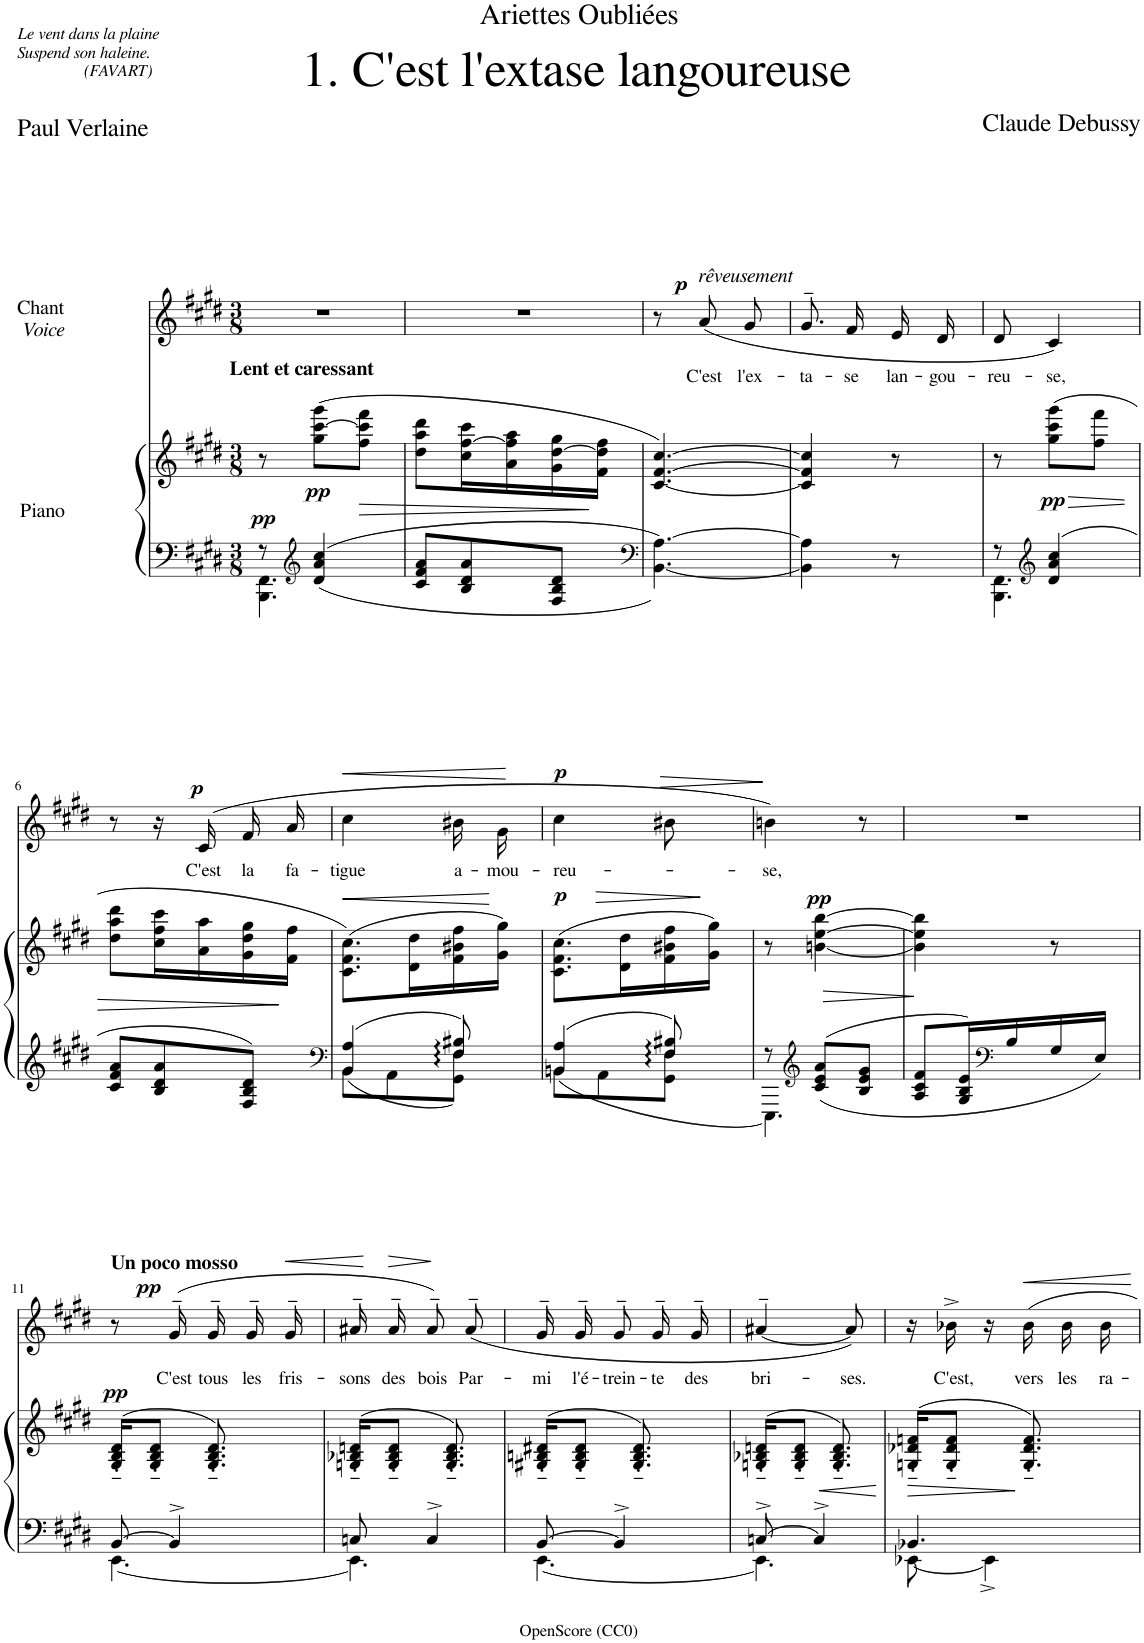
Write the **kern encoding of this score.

**kern	**kern	**dynam	**kern	**text	**dynam
*part2	*part2	*part2	*part1	*part1	*part1
*staff3	*staff2	*staff2/3	*staff1	*staff1	*staff1
*I"Piano	*	*	*I"Chant Voice	*	*
*I'Pno	*	*	*	*	*
*clefF4	*clefG2	*	*clefG2	*	*
*k[f#c#g#d#]	*k[f#c#g#d#]	*	*k[f#c#g#d#]	*	*
*M3/8	*M3/8	*	*M3/8	*	*
=1	=1	=1	=1	=1	=1
*^	*	*	*	*	*
!	!	!	!	!LO:TX:b:B:t=Lent et caressant	!	!
!	!	!	!LO:DY:a=2	!	!	!
8r	4.BBB\ 4.FF#\	8r	pp	4.r	.	.
*clefG2	*	*	*	*	*	*
!	!	!	!LO:DY:b	!	!	!
4d#/ 4a/ 4cc#/	.	(8gg#\ [8ccc#\ 8ggg#\L	pp	.	.	.
!	!	!	!LO:HP:b	!	!	!
.	.	8ff#\ 8ccc#\] 8fff#\J	>	.	.	.
*v	*v	*	*	*	*	*
=2	=2	=2	=2	=2	=2
8c#/ 8f#/ 8a/L	8dd#\ 8aa\ 8ddd#\L	.	4.r	.	.
8B/ 8d#/ 8a/	16cc#\ [16ff#\ 16ccc#\L	.	.	.	.
.	16a\ 16ff#\] 16aa\	.	.	.	.
8F#/ 8B/ 8d#/J	16g#\ [16dd#\ 16gg#\	.	.	.	.
.	16f#\ 16dd#\] 16ff#\JJ	]	.	.	.
=3	=3	=3	=3	=3	=3
*clefF4	*	*	*	*	*
[4.BB\ [4.A\	[4.c#/ [>4.f#/ [4.cc#/)	.	8r	.	.
!	!	!	!LO:TX:a:i:t=rêveusement	!	!
!	!	!	!	!LO:LY:b	!LO:DY:a
.	.	.	(8a/L	C'est	p
!	!	!	!	!LO:LY:b	!
.	.	.	8g#/J	l'ex-	.
=4	=4	=4	=4	=4	=4
!	!	!	!	!LO:LY:b	!
4BB\] 4A\]	4c#/] 4f#/] 4cc#/]	.	8.g#~>/L	-ta-	.
!	!	!	!	!LO:LY:b	!
.	.	.	16f#/L	-se	.
!	!	!	!	!LO:LY:b	!
8r	8r	.	16e/	lan-	.
!	!	!	!	!LO:LY:b	!
.	.	.	16d#/JJ	-gou-	.
=5	=5	=5	=5	=5	=5
*^	*	*	*	*	*
!	!	!	!	!	!LO:LY:b	!
8r	4.BBB\ 4.FF#\	8r	.	8d#/	-reu-	.
*clefG2	*	*	*	*	*	*
!	!	!	!LO:HP:b	!	!LO:LY:b	!
!	!	!	!LO:DY:n=1:b	!	!	!
4d#/ 4a/ 4cc#/	.	(8gg#\ 8ccc#\ 8ggg#\L	> pp	4c#/)	-se,	.
.	.	8ff#\ 8fff#\J	.	.	.	.
*v	*v	*	*	*	*	*
!!LO:LB:g=z
=6	=6	=6	=6	=6	=6
8c#/ 8f#/ 8a/L	8dd#\ 8aa\ 8ddd#\L	.	8r	.	.
8B/ 8d#/ 8a/	16cc#\ 16ff#\ 16ccc#\L	.	16r	.	.
!	!	!	!	!LO:LY:b	!LO:DY:a
.	16a\ 16aa\	.	(16c#/LL	C'est	p
!	!	!	!	!LO:LY:b	!
8F#/ 8B/ 8d#/J	16g#\ 16dd#\ 16gg#\	.	16f#/	la	.
!	!	!	!	!LO:LY:b	!
.	16f#\ 16ff#\JJ	]	16a/JJ	fa-	.
=7	=7	=7	=7	=7	=7
*clefF4	*	*	*	*	*
*^	*	*	*	*	*
!	!	!	!LO:HP:b	!	!LO:LY:b	!LO:HP:b
4BB/ 4A/	8BB\L	(8.c#\ 8.f#\ 8.cc#\L)	<	4cc#\	-tigue	<
.	8AA\	.	.	.	.	.
.	.	16d#\ 16dd#\L	.	.	.	.
!	!	!	!	!	!LO:LY:b	!
8F#/ 8B#X/	8GG#\ 8F#\J	16f#\ 16b#X\ 16ff#\	.	16b#X\LL	a-	.
!	!	!	!	!	!LO:LY:b	!
.	.	16g#\ 16gg#\JJ)	[	16g#\JJ	-mou-	[
=8	=8	=8	=8	=8	=8	=8
!	!	!	!LO:HP:b	!	!LO:LY:b	!
!	!	!	!LO:DY:n=1:a	!	!	!LO:DY:a
4BBn/ 4A/	8BB\L	(8.c#\ 8.f#\ 8.cc#\L	> p	4cc#\	-reu-	p
.	8AA\	.	.	.	.	.
.	.	16d#\ 16dd#\L	.	.	.	.
!	!	!	!	!	!	!LO:HP:b
8F#/ 8B#X/	8GG#\ 8F#\J	16f#\ 16b#X\ 16ff#\	.	8b#X\	.	>
.	.	16g#\ 16gg#\JJ)	]	.	.	.
*v	*v	*	*	*	*	*
.	.	.	.	.	]
=9	=9	=9	=9	=9	=9
*^	*	*	*	*	*
!	!	!	!	!	!LO:LY:b	!
8r	4.EEE\	8r	.	4bn\)	-se,	.
*clefG2	*	*	*	*	*	*
!	!	!	!LO:HP:b	!	!	!
!	!	!	!LO:DY:n=1:a	!	!	!
8c#/ 8e/ 8a/L	.	[4bn\ [>4ee\ [4bb\	> pp	.	.	.
8B/ 8e/ 8g#/J	.	.	.	8r	.	.
*v	*v	*	*	*	*	*
.	.	]	.	.	.
=10	=10	=10	=10	=10	=10
8A/ 8c#/ 8f#/L	4b\] 4ee\] 4bb\]	.	4.r	.	.
16G#/ 16B/ 16e/L	.	.	.	.	.
*clefF4	*	*	*	*	*
16B/	.	.	.	.	.
16G#/	8r	.	.	.	.
16E/JJ	.	.	.	.	.
!!LO:LB:g=z
=11	=11	=11	=11	=11	=11
*^	*	*	*	*	*
!	!	!	!	!LO:TX:a:B:t=Un poco mosso	!	!
!	!	!	!LO:DY:a	!	!	!
[8BB/	[4.EE\	(>16G#/'~ 16B/'~ 16d#/'~KL	pp	8r	.	.
.	.	8G#/'~ 8B/'~ 8d#/'~J	.	.	.	.
!	!	!	!	!	!LO:LY:b	!LO:DY:a
4BB^/]	.	.	.	(>16g#~>/LL	C'est	pp
!	!	!	!	!	!LO:LY:b	!
.	.	8.G#/'~ 8.B/'~ 8.d#/'~)	.	16g#~>/	tous	.
!	!	!	!	!	!LO:LY:b	!
.	.	.	.	16g#~>/	les	.
!	!	!	!	!	!LO:LY:b	!LO:HP:b
.	.	.	.	16g#~>/JJ	fris-	<
=12	=12	=12	=12	=12	=12	=12
!	!	!	!	!	!LO:LY:b	!
8Cn/	4.EE\]	(>16Gn/'~ 16B-X/'~ 16dn/'~KL	.	16a#X~>/LL	-sons	.
!	!	!	!	!	!LO:LY:b	!LO:HP:n=1:b
.	.	8G/'~ 8B-/'~ 8d/'~J	.	16a#~>/J	des	[ >
!	!	!	!	!	!LO:LY:b	!
4C^/	.	.	.	8a#~>/)	bois	.
.	.	8.G/'~ 8.B-/'~ 8.d/'~)	.	.	.	.
!	!	!	!	!	!LO:LY:b	!
.	.	.	.	(8a#~>/J	Par-	]
=13	=13	=13	=13	=13	=13	=13
!	!	!	!	!	!LO:LY:b	!
[8BB/	[4.EE\	(>16G#X/'~ 16Bn/'~ 16d#X/'~KL	.	16g#~>/LL	-mi	.
!	!	!	!	!	!LO:LY:b	!
.	.	8G#/'~ 8B/'~ 8d#/'~J	.	16g#~>/J	l'é-	.
!	!	!	!	!	!LO:LY:b	!
4BB^/]	.	.	.	8g#~>/	-trein-	.
.	.	8.G#/'~ 8.B/'~ 8.d#/'~)	.	.	.	.
!	!	!	!	!	!LO:LY:b	!
.	.	.	.	16g#~>/L	-te	.
!	!	!	!	!	!LO:LY:b	!
.	.	.	.	16g#~>/JJ	des	.
=14	=14	=14	=14	=14	=14	=14
!	!	!	!	!	!LO:LY:b	!
[8Cn^/	4.EE\]	(>16Gn/'~ 16B-X/'~ 16dn/'~KL	.	[4a#X~>/	bri-	.
!	!	!	!LO:HP:b	!	!	!
.	.	8G/'~ 8B-/'~ 8d/'~J	<	.	.	.
4C^/]	.	.	.	.	.	.
.	.	8.G/'~ 8.B-/'~ 8.d/'~)	.	.	.	.
!	!	!	!	!	!LO:LY:b	!
.	.	.	.	8a#/])	-ses.	.
*v	*v	*	*	*	*	*
.	.	[	.	.	.
=15	=15	=15	=15	=15	=15
*^	*	*	*	*	*
!	!	!	!LO:HP:b	!	!	!
4.BB-X/	[8EE-X\	(>16Gn/'~ 16d-X/'~ 16fn/'~KL	>	16r	.	.
!	!	!	!	!	!LO:LY:b	!
.	.	8G/'~ 8d-/'~ 8f/'~J	.	16b-X^\	C'est,	.
.	4EE-^\]	.	.	16r	.	.
!	!	!	!	!	!LO:LY:b	!LO:HP:b
.	.	8.G/'~ 8.d-/'~ 8.f/'~)	]	16b-\LL	vers	<
!	!	!	!	!	!LO:LY:b	!
.	.	.	.	16b-\	les	.
!	!	!	!	!	!LO:LY:b	!
.	.	.	.	16b-\JJ	ra-	.
*v	*v	*	*	*	*	*
.	.	.	.	.	[
=	=	=	=	=	=
*-	*-	*-	*-	*-	*-
